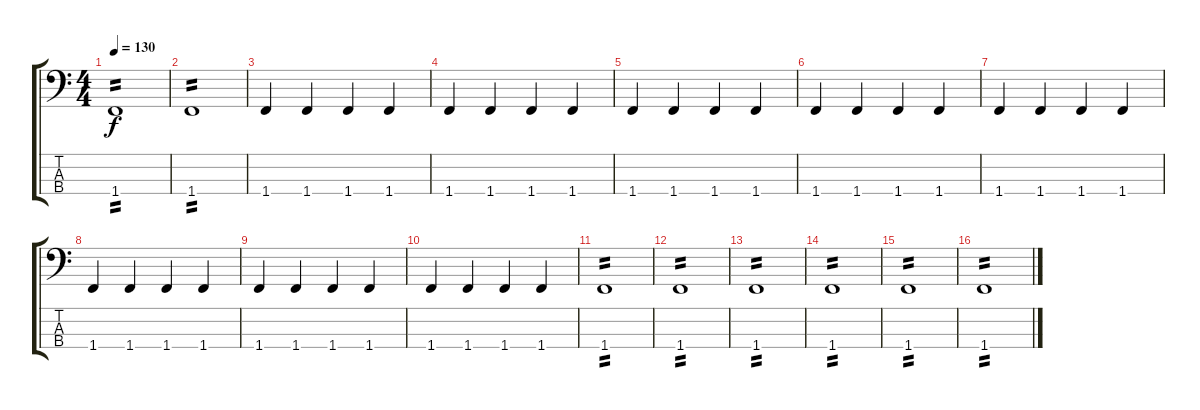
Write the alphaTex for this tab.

\track "" {instrument electricbasspick}
\staff {score tabs}
\tuning (G2 D2 A1 E1) {hide}
\ts (4 4)
\tempo 130
\clef f4
\ks c
1.4.1{tp 2 dy f} |
1.4.1{tp 2} |
1.4.4 1.4.4 1.4.4 1.4.4 |
1.4.4 1.4.4 1.4.4 1.4.4 |
1.4.4 1.4.4 1.4.4 1.4.4 |
1.4.4 1.4.4 1.4.4 1.4.4 |
1.4.4 1.4.4 1.4.4 1.4.4 |
1.4.4 1.4.4 1.4.4 1.4.4 |
1.4.4 1.4.4 1.4.4 1.4.4 |
1.4.4 1.4.4 1.4.4 1.4.4 |
1.4.1{tp 2} |
1.4.1{tp 2} |
1.4.1{tp 2} |
1.4.1{tp 2} |
1.4.1{tp 2} |
1.4.1{tp 2}
